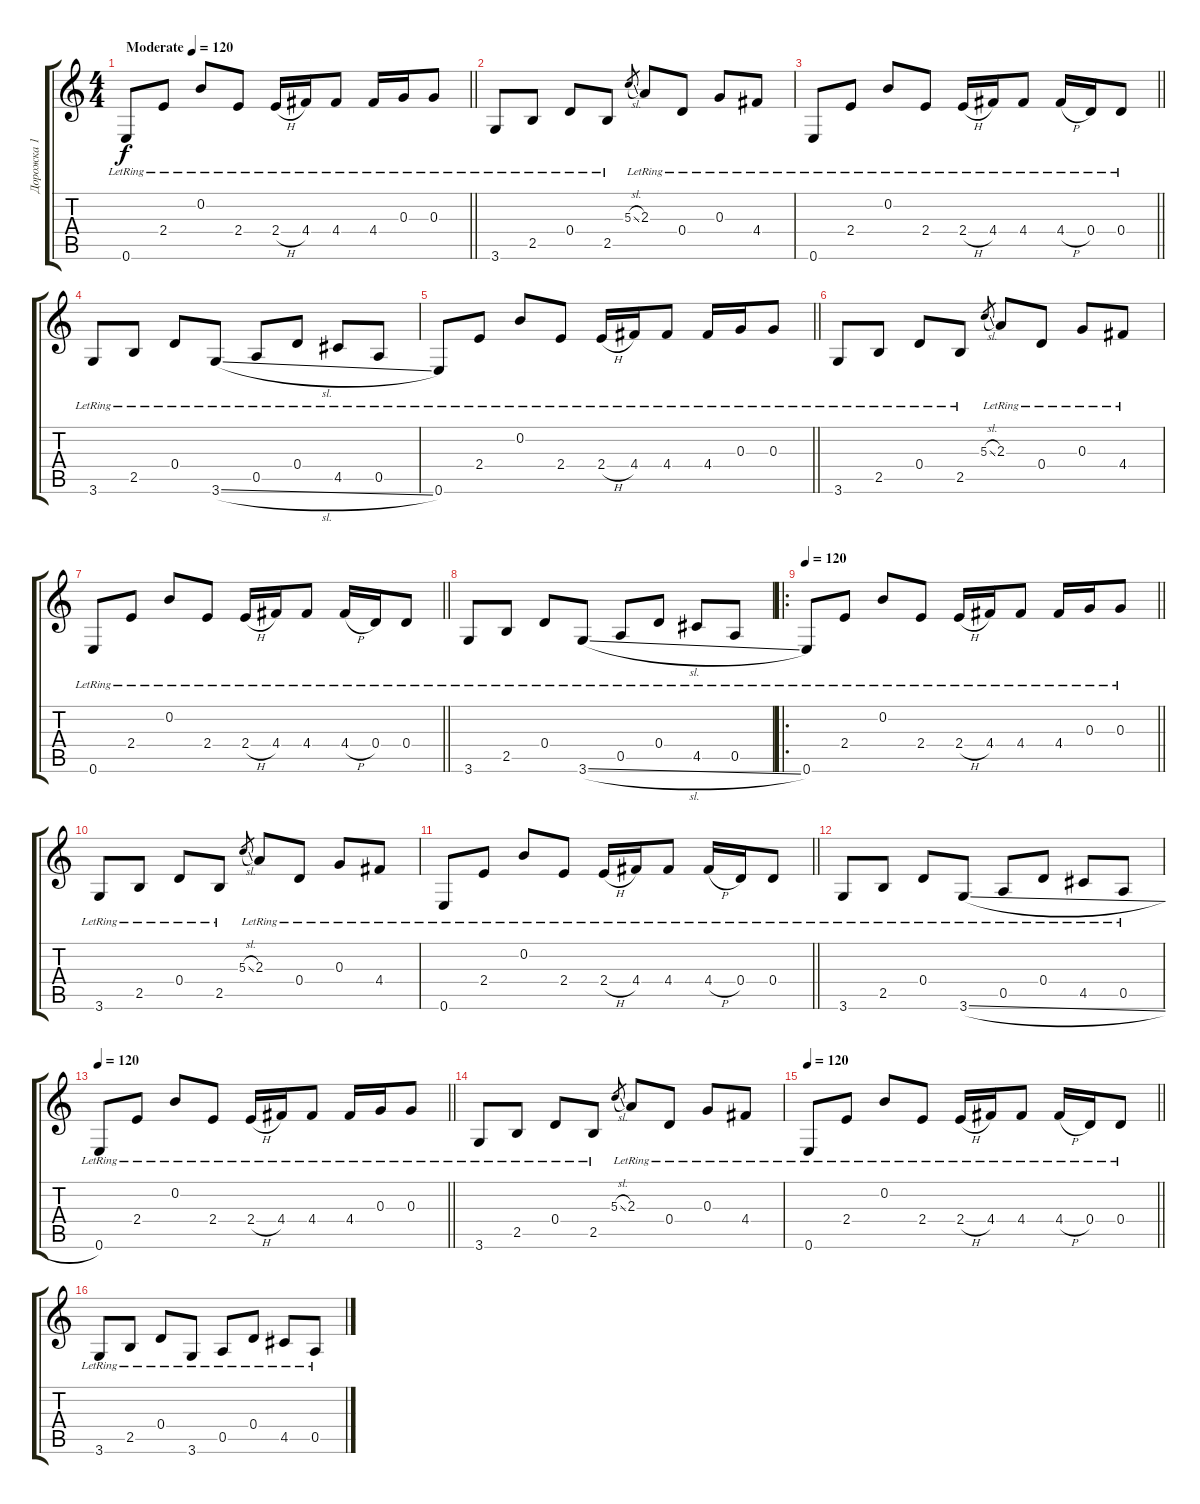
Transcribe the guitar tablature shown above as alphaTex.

\track ("Дорожка 1" "Дорожка 1") {instrument acousticguitarsteel}
\staff {score tabs}
\tuning (E4 B3 G3 D3 A2 E2) {hide}
\ts (4 4)
\tempo (120 "Moderate")
\clef g2
\barLineRight lightlight
\ks c
0.6{lr}.8{dy f volume 16 instrument electricguitarjazz} 2.4{lr}.8 0.2{lr}.8 2.4{lr}.8 2.4{h lr}.16 4.4{lr}.16 4.4{lr}.8 4.4{lr}.16 0.3{lr}.16 0.3{lr}.8 |
3.6{lr}.8 2.5{lr}.8 0.4{lr}.8 2.5{lr}.8 5.3{sl}.8{gr} 2.3{lr}.8 0.4{lr}.8 0.3{lr}.8 4.4{lr}.8 |
\barLineRight lightlight
0.6{lr}.8 2.4{lr}.8 0.2{lr}.8 2.4{lr}.8 2.4{h lr}.16 4.4{lr}.16 4.4{lr}.8 4.4{h lr}.16 0.4{lr}.16 0.4{lr}.8 |
3.6{lr}.8 2.5{lr}.8 0.4{lr}.8 3.6{sl lr}.8 0.5{lr}.8 0.4{lr}.8 4.5{lr}.8 0.5{lr}.8 |
\barLineRight lightlight
0.6{lr}.8 2.4{lr}.8 0.2{lr}.8 2.4{lr}.8 2.4{h lr}.16 4.4{lr}.16 4.4{lr}.8 4.4{lr}.16 0.3{lr}.16 0.3{lr}.8 |
3.6{lr}.8 2.5{lr}.8 0.4{lr}.8 2.5{lr}.8 5.3{sl}.8{gr} 2.3{lr}.8 0.4{lr}.8 0.3{lr}.8 4.4{lr}.8 |
\barLineRight lightlight
0.6{lr}.8 2.4{lr}.8 0.2{lr}.8 2.4{lr}.8 2.4{h lr}.16 4.4{lr}.16 4.4{lr}.8 4.4{h lr}.16 0.4{lr}.16 0.4{lr}.8 |
3.6{lr}.8 2.5{lr}.8 0.4{lr}.8 3.6{sl lr}.8 0.5{lr}.8 0.4{lr}.8 4.5{lr}.8 0.5{lr}.8 |
\ro
\tempo 120
\barLineRight lightlight
0.6{lr}.8 2.4{lr}.8 0.2{lr}.8 2.4{lr}.8 2.4{h lr}.16 4.4{lr}.16 4.4{lr}.8 4.4{lr}.16 0.3{lr}.16 0.3{lr}.8 |
3.6{lr}.8 2.5{lr}.8 0.4{lr}.8 2.5{lr}.8 5.3{sl}.8{gr} 2.3{lr}.8 0.4{lr}.8 0.3{lr}.8 4.4{lr}.8 |
\barLineRight lightlight
0.6{lr}.8 2.4{lr}.8 0.2{lr}.8 2.4{lr}.8 2.4{h lr}.16 4.4{lr}.16 4.4{lr}.8 4.4{h lr}.16 0.4{lr}.16 0.4{lr}.8 |
3.6{lr}.8 2.5{lr}.8 0.4{lr}.8 3.6{sl lr}.8 0.5{lr}.8 0.4{lr}.8 4.5{lr}.8 0.5{lr}.8 |
\tempo 120
\barLineRight lightlight
0.6{lr}.8 2.4{lr}.8 0.2{lr}.8 2.4{lr}.8 2.4{h lr}.16 4.4{lr}.16 4.4{lr}.8 4.4{lr}.16 0.3{lr}.16 0.3{lr}.8 |
3.6{lr}.8 2.5{lr}.8 0.4{lr}.8 2.5{lr}.8 5.3{sl}.8{gr} 2.3{lr}.8 0.4{lr}.8 0.3{lr}.8 4.4{lr}.8 |
\tempo 120
\barLineRight lightlight
0.6{lr}.8 2.4{lr}.8 0.2{lr}.8 2.4{lr}.8 2.4{h lr}.16 4.4{lr}.16 4.4{lr}.8 4.4{h lr}.16 0.4{lr}.16 0.4{lr}.8 |
3.6{lr}.8 2.5{lr}.8 0.4{lr}.8 3.6{sl lr}.8 0.5{lr}.8 0.4{lr}.8 4.5{lr}.8 0.5{lr}.8
